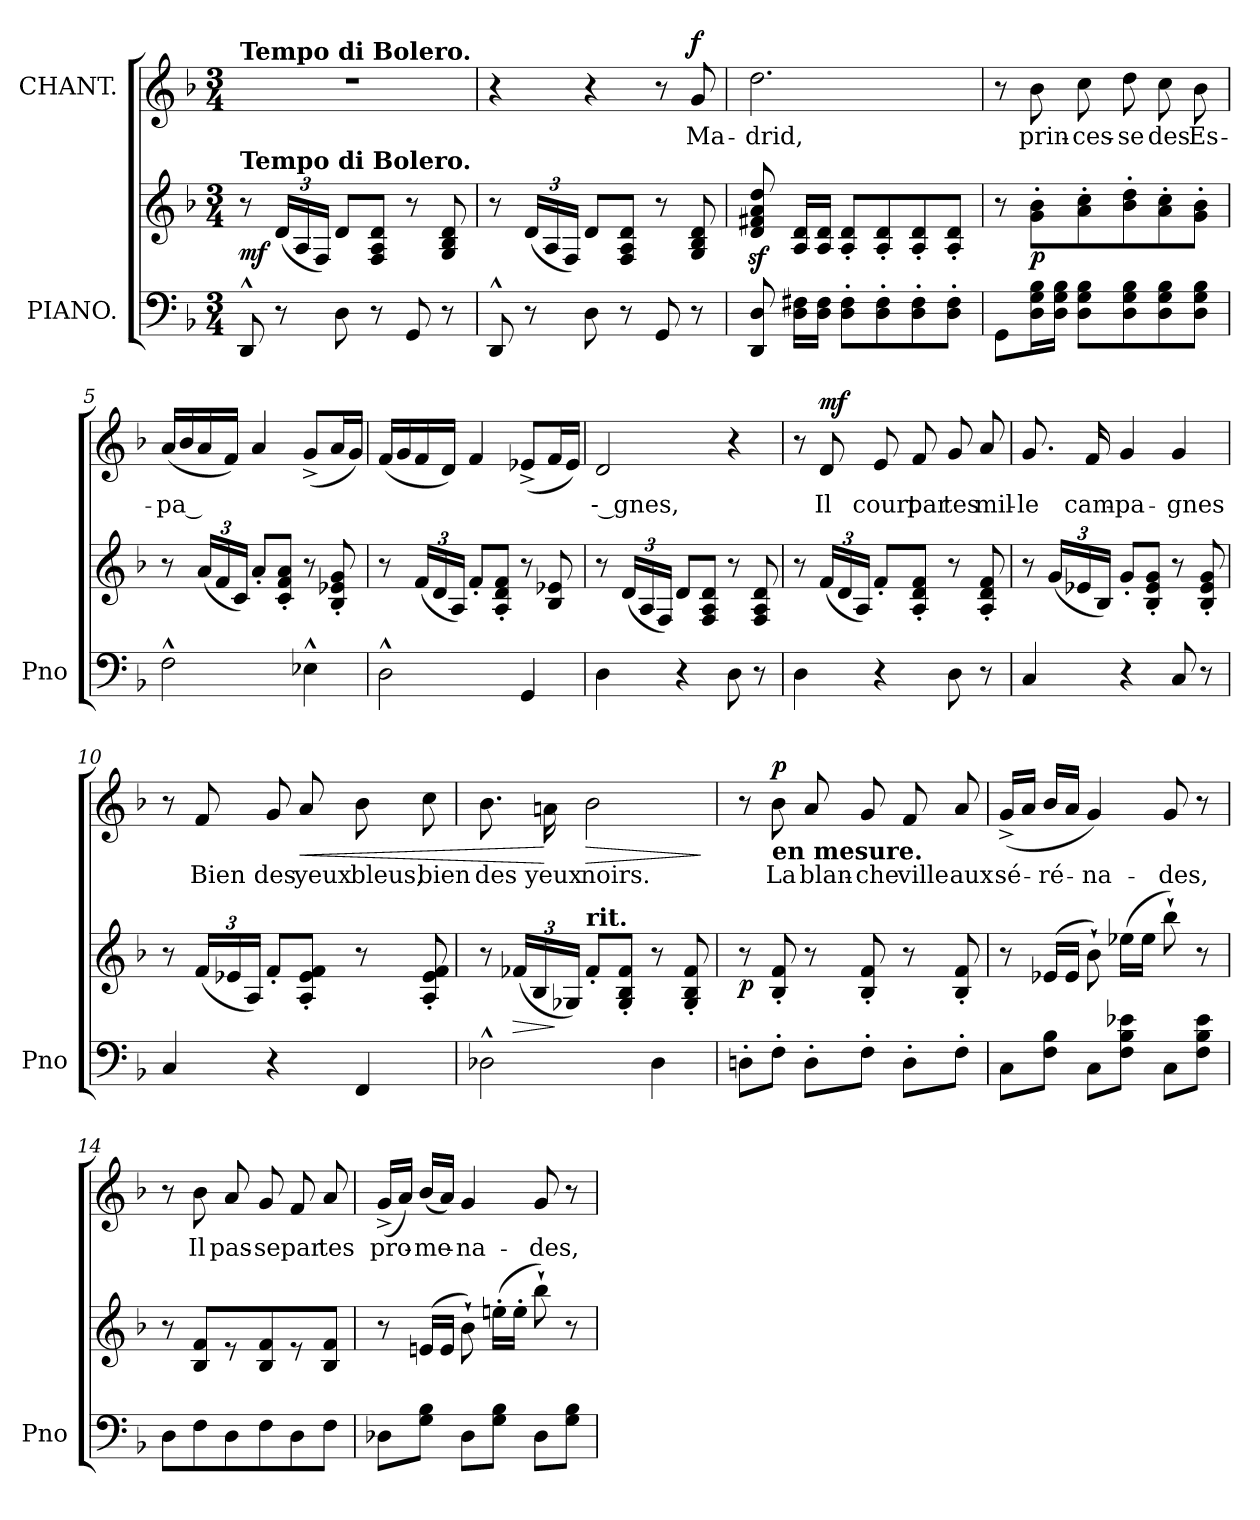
**kern	**kern	**dynam	**kern	**text	**dynam
*part2	*part2	*part2	*part1	*part1	*part1
*staff3	*staff2	*staff2/3	*staff1	*staff1	*staff1
*I"PIANO.	*	*	*I"CHANT.	*	*
*I'Pno	*	*	*	*	*
*clefF4	*clefG2	*	*clefG2	*	*
*k[b-]	*k[b-]	*	*k[b-]	*	*
*M3/4	*M3/4	*	*M3/4	*	*
=1	=1	=1	=1	=1	=1
!	!	!	!LO:TX:a:B:t=Tempo di Bolero.	!	!
!	!LO:TX:a:B:t=Tempo di Bolero.	!	!	!	!
!	!	!LO:DY:b	!	!	!
8DD^^/	8r	mf	2.r	.	.
*	*Xbrackettup	*	*	*	*
8r	(<24d/LL	.	.	.	.
.	24A/	.	.	.	.
.	24F/JJ)	.	.	.	.
8D\	8d/L	.	.	.	.
8r	8F/ 8A/ 8d/J	.	.	.	.
8GG/	8r	.	.	.	.
8r	8G/ 8B-/ 8d/	.	.	.	.
=2	=2	=2	=2	=2	=2
8DD^^/	8r	.	4r	.	.
8r	(<24d/LL	.	.	.	.
.	24A/	.	.	.	.
.	24F/JJ)	.	.	.	.
8D\	8d/L	.	4r	.	.
8r	8F/ 8A/ 8d/J	.	.	.	.
8GG/	8r	.	8r	.	.
!	!	!	!	!LO:LY:b	!LO:DY:a
8r	8G/ 8B-/ 8d/	.	8g/	Ma-	f
=3	=3	=3	=3	=3	=3
!	!	!	!	!LO:LY:b	!
8DD/ 8D/	8d/z< 8f#X/z< 8a/z< 8dd/z<	.	2.dd\	-drid,	.
16D\ 16F#X\LL	16A/ 16d/LL	.	.	.	.
16D\ 16F#\JJ	16A/ 16d/JJ	.	.	.	.
8D\' 8F#\'L	8A/' 8d/'L	.	.	.	.
8D\' 8F#\'	8A/' 8d/'	.	.	.	.
8D\' 8F#\'	8A/' 8d/'	.	.	.	.
8D\' 8F#\'J	8A/' 8d/'J	.	.	.	.
!!LO:LB:g=z
=4	=4	=4	=4	=4	=4
8GG\L	8r	.	8r	.	.
!	!	!LO:DY:b	!	!LO:LY:b	!
16D\ 16G\ 16B-\L	8g\' 8b-\'L	p	8b-\	prin-	.
16D\ 16G\ 16B-\JJ	.	.	.	.	.
!	!	!	!	!LO:LY:b	!
8D\ 8G\ 8B-\L	8a\' 8cc\'	.	8cc\	-ces-	.
!	!	!	!	!LO:LY:b	!
8D\ 8G\ 8B-\	8b-\' 8dd\'	.	8dd\	-se	.
!	!	!	!	!LO:LY:b	!
8D\ 8G\ 8B-\	8a\' 8cc\'	.	8cc\	des	.
!	!	!	!	!LO:LY:b	!
8D\ 8G\ 8B-\J	8g\' 8b-\'J	.	8b-\	Es-	.
=5	=5	=5	=5	=5	=5
!	!	!	!	!LO:LY:b	!
2F^^\	8r	.	(<16a/LL	-pa --	.
.	.	.	16b-/	.	.
.	(<24a/LL	.	16a/	.	.
.	24f/	.	.	.	.
.	.	.	16f/JJ)	.	.
.	24c/JJ)	.	.	.	.
.	8a'/L	.	4a/	.	.
.	8c/' 8f/' 8a/'J	.	.	.	.
4E-X^^\	8r	.	(<8g^/L	.	.
.	8B-/' 8e-X/' 8g/'	.	16a/L	.	.
.	.	.	16g/JJ)	.	.
=6	=6	=6	=6	=6	=6
2D^^\	8r	.	(<16f/LL	.	.
.	.	.	16g/	.	.
.	(<24f/LL	.	16f/	.	.
.	24d/	.	.	.	.
.	.	.	16d/JJ)	.	.
.	24A/JJ)	.	.	.	.
.	8f'/L	.	4f/	.	.
.	8A/' 8d/' 8f/'J	.	.	.	.
4GG/	8r	.	(<8e-X^/L	.	.
.	8B-/ 8e-X/	.	16f/L	.	.
.	.	.	16e-/JJ)	.	.
=7	=7	=7	=7	=7	=7
!	!	!	!	!LO:LY:b	!
4D\	8r	.	2d/	-- gnes,	.
.	(<24d/LL	.	.	.	.
.	24A/	.	.	.	.
.	24F/JJ)	.	.	.	.
4r	8d/L	.	.	.	.
.	8F/ 8A/ 8d/J	.	.	.	.
8D\	8r	.	4r	.	.
8r	8F/ 8A/ 8d/	.	.	.	.
!!LO:LB:g=z
=8	=8	=8	=8	=8	=8
4D\	8r	.	8r	.	.
!	!	!	!	!LO:LY:b	!LO:DY:a
.	(<24f/LL	.	8d/	Il	mf
.	24d/	.	.	.	.
.	24A/JJ)	.	.	.	.
!	!	!	!	!LO:LY:b	!
4r	8f'/L	.	8e/	court	.
!	!	!	!	!LO:LY:b	!
.	8A/' 8d/' 8f/'J	.	8f/	par	.
!	!	!	!	!LO:LY:b	!
8D\	8r	.	8g/	tes	.
!	!	!	!	!LO:LY:b	!
8r	8A/' 8d/' 8f/'	.	8a/	mil-	.
=9	=9	=9	=9	=9	=9
!	!	!	!	!LO:LY:b	!
4C/	8r	.	8.g/	-le	.
.	(<24g/LL	.	.	.	.
.	24e-X/	.	.	.	.
!	!	!	!	!LO:LY:b	!
.	.	.	16f/	cam-	.
.	24B-/JJ)	.	.	.	.
!	!	!	!	!LO:LY:b	!
4r	8g'/L	.	4g/	-pa-	.
.	8B-/' 8e-/' 8g/'J	.	.	.	.
!	!	!	!	!LO:LY:b	!
8C/	8r	.	4g/	-gnes	.
8r	8B-/' 8e-/' 8g/'	.	.	.	.
=10	=10	=10	=10	=10	=10
4C/	8r	.	8r	.	.
!	!	!	!	!LO:LY:b	!
.	(<24f/LL	.	8f/	Bien	.
.	24e-X/	.	.	.	.
.	24A/JJ)	.	.	.	.
!	!	!	!	!LO:LY:b	!
4r	8f'/L	.	8g/	des	.
!	!	!	!	!LO:LY:b	!LO:HP:b
.	8A/' 8e-/' 8f/'J	.	8a/	yeux	<
!	!	!	!	!LO:LY:b	!
4FF/	8r	.	8b-\	bleus,	.
!	!	!	!	!LO:LY:b	!
.	8A/' 8e-/' 8f/'	.	8cc\	bien	.
=11	=11	=11	=11	=11	=11
!	!	!	!	!LO:LY:b	!
2D-X^^\	8r	.	8.b-\	des	.
!	!	!LO:HP:b	!	!	!
.	(<24f-X/LL	>	.	.	.
.	24B-/	.	.	.	.
!	!	!	!	!LO:LY:b	!
.	.	.	16an\	yeux	[
.	24G-X/JJ)	]	.	.	.
!	!LO:TX:a:B:t=rit.	!	!	!	!
!	!	!	!	!LO:LY:b	!LO:HP:b
.	8f-'/L	.	2b-\	noirs.	>
.	8G-/' 8B-/' 8f-/'J	.	.	.	.
4D-\	8r	.	.	.	.
.	8G-/' 8B-/' 8f-/'	.	.	.	.
.	.	.	.	.	]
!!LO:PB:g=z
=12	=12	=12	=12	=12	=12
!	!	!LO:DY:b	!	!	!
8Dn'\L	8r	p	8r	.	.
!	!	!	!LO:TX:b:B:t=en mesure.	!	!
!	!	!	!	!LO:LY:b	!LO:DY:a
8F'\J	8B-/' 8f/'	.	8b-\	La	p
!	!	!	!	!LO:LY:b	!
8D'\L	8r	.	8a/	blan-	.
!	!	!	!	!LO:LY:b	!
8F'\J	8B-/' 8f/'	.	8g/	-che	.
!	!	!	!	!LO:LY:b	!
8D'\L	8r	.	8f/	ville	.
!	!	!	!	!LO:LY:b	!
8F'\J	8B-/' 8f/'	.	8a/	aux	.
=13	=13	=13	=13	=13	=13
!	!	!	!	!LO:LY:b	!
8C\L	8r	.	(<16g^/LL	sé-	.
.	.	.	16a/JJ	.	.
!	!	!	!	!LO:LY:b	!
8F\ 8B-\J	(>16e-X/LL	.	16b-/LL	-ré-	.
.	16e-/JJ	.	16a/JJ	.	.
!	!	!	!	!LO:LY:b	!
8C\L	8b-`\)	.	4g/)	-na-	.
8F\ 8B-\ 8e-X\J	(>16ee-X\LL	.	.	.	.
.	16ee-\JJ	.	.	.	.
!	!	!	!	!LO:LY:b	!
8C\L	8bb-`\)	.	8g/	-des,	.
8F\ 8B-\ 8e-\J	8r	.	8r	.	.
=14	=14	=14	=14	=14	=14
8D\L	8r	.	8r	.	.
!	!	!	!	!LO:LY:b	!
8F\	8B-/ 8f/L	.	8b-\	Il	.
!	!	!	!	!LO:LY:b	!
8D\	8r	.	8a/	pas-	.
!	!	!	!	!LO:LY:b	!
8F\	8B-/ 8f/	.	8g/	-se	.
!	!	!	!	!LO:LY:b	!
8D\	8r	.	8f/	par	.
!	!	!	!	!LO:LY:b	!
8F\J	8B-/ 8f/J	.	8a/	tes	.
=15	=15	=15	=15	=15	=15
!	!	!	!	!LO:LY:b	!
8D-X\L	8r	.	(<16g^/LL	pro-	.
.	.	.	16a/JJ)	.	.
!	!	!	!	!LO:LY:b	!
8G\ 8B-\J	(>16en/LL	.	(<16b-/LL	-me-	.
.	16e/JJ	.	16a/JJ)	.	.
!	!	!	!	!LO:LY:b	!
8D-\L	8b-`\)	.	4g/	-na-	.
8G\ 8B-\J	(>16een'\LL	.	.	.	.
.	16ee'\JJ	.	.	.	.
!	!	!	!	!LO:LY:b	!
8D-\L	8bb-`\)	.	8g/	-des,	.
8G\ 8B-\J	8r	.	8r	.	.
=	=	=	=	=	=
*-	*-	*-	*-	*-	*-
